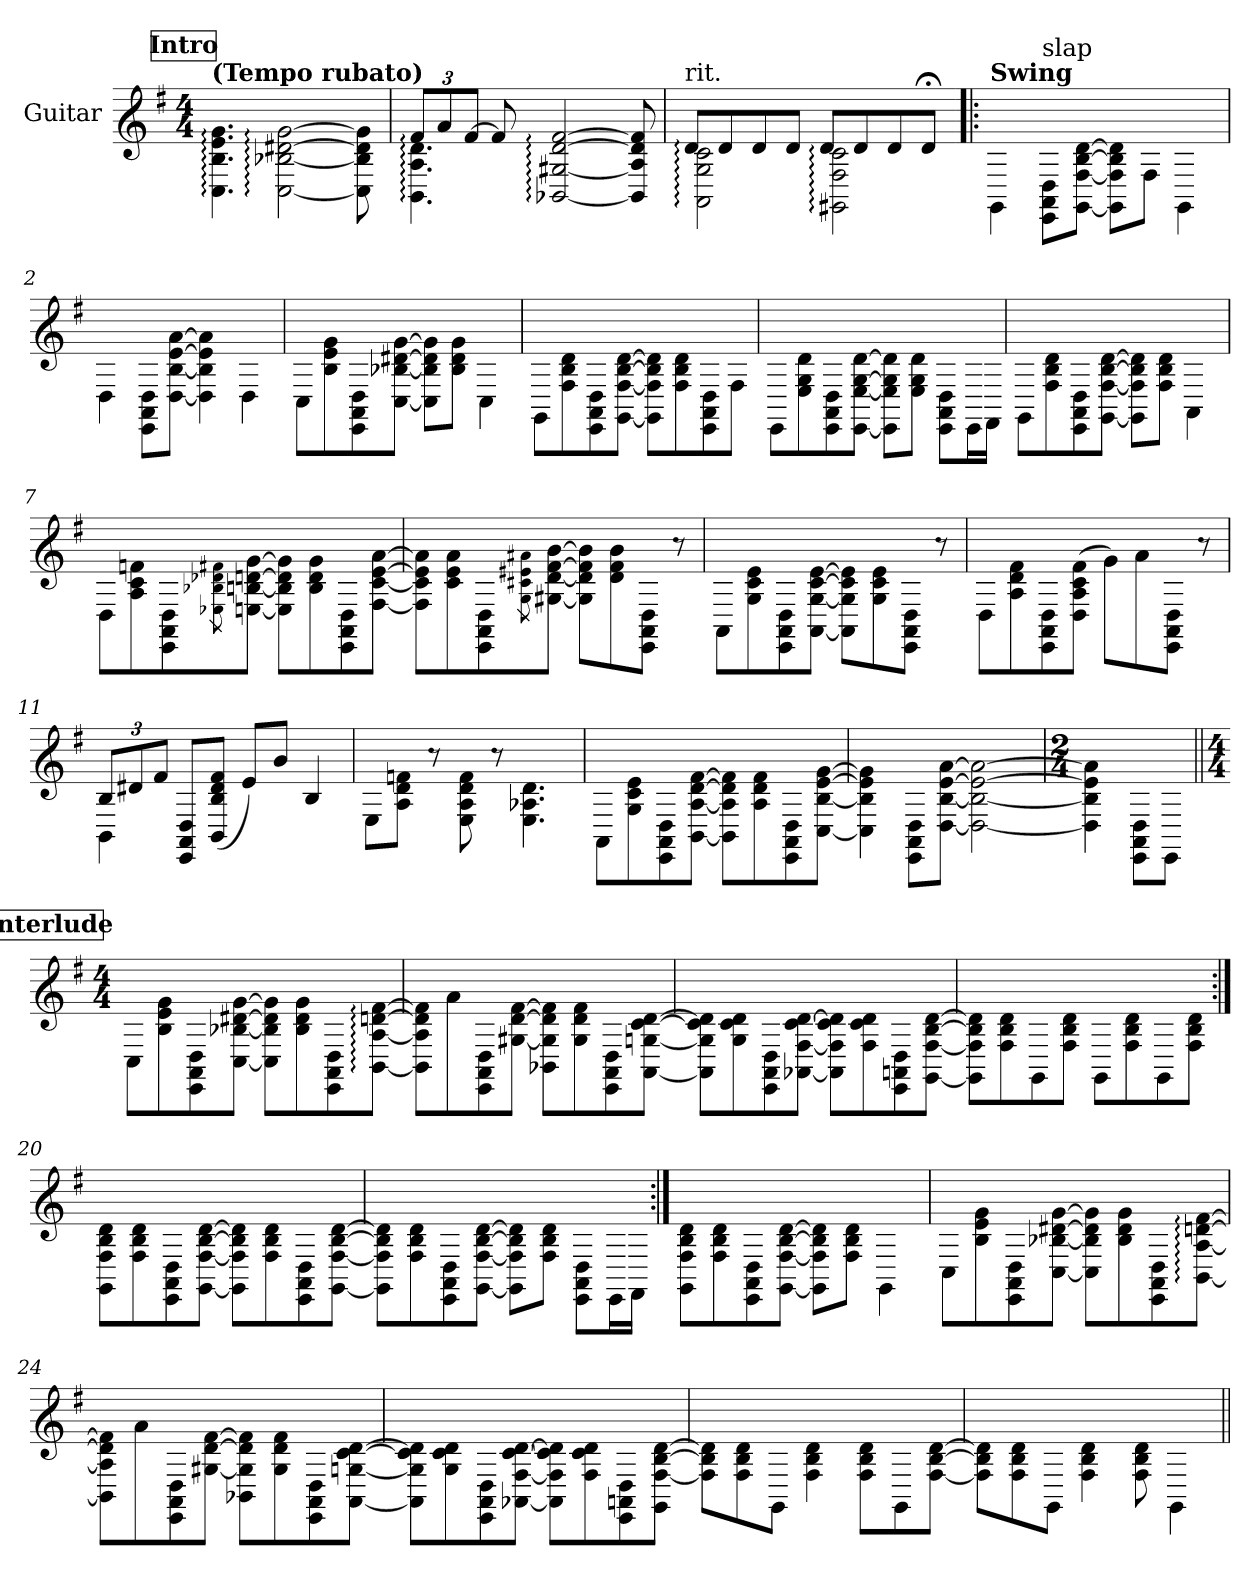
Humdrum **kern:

**kern
*part1
*staff1
*I"Guitar
*I'Guit.
*stria6
*
*k[f#]
*M4/4
*MM80
!!LO:REH:place=s1:a:B:fs=14:t=Intro
=1
!LO:TX:a:B:t=(Tempo rubato)
4.C\: 4.B\: 4.e\: 4.g\:
[2C\: [2B-\: [2d#\: [2g\:
8C\] 8B-\] 8d#\] 8g\]
=2
*Xbrackettup
*^
12f#:/L	4.BB\: 4.A\: 4.d\:
12a/	.
[12f#/J	.
8f#/]	.
[2BB-/: [2G#/: [2d/: [2f#/:	2ryy
8BB-/] 8A-/] 8d/] 8f#/]	8ryy
=3	=3
!LO:TX:a:t=rit.	!
8d:/L	2AA\: 2G\: 2c\:
8d/	.
8d/	.
8d/J	.
8d:/L	2GG#\: 2F#\: 2c\:
8d/	.
8d/	.
8d;</J	.
*v	*v
!!LO:LB:g=z
=1!|:
!!LO:REH:place=s1:a:B:fs=14:t=Verse 1,2&3
*stria6
*MM120
!LO:TX:a:B:t=Swing
4GG\
!LO:TX:a:t=slap
8EE\ 8AA\ 8D\L
[8GG\ [8F#\ [8B\ [8d\J
8GG\] 8F#\] 8B\] 8d\]L
8F#\J
4GG\
=2
4D\
8EE\ 8AA\ 8D\L
[8D\ [8B\ [8e\ [8a\J
4D\] 4B\] 4e\] 4a\]
4D\
=3
8C\L
8B\ 8e\ 8g\
8EE\ 8AA\ 8D\
[8C\ [8B-\ [8d#\ [8g\J
8C\] 8B-\] 8d#\] 8g\]L
8B-\ 8d#\ 8g\J
4C\
=4
8GG\L
8F#\ 8B\ 8d\
8EE\ 8AA\ 8D\
[8GG\ [8F#\ [8B\ [8d\J
8GG\] 8F#\] 8B\] 8d\]L
8F#\ 8B\ 8d\
8EE\ 8AA\ 8D\
8F#\J
!!LO:LB:g=z
=5
8EE\L
8E\ 8G\ 8d\
8EE\ 8AA\ 8D\
[8EE\ [8E\ [8G\ [8d\J
8EE\] 8E\] 8G\] 8d\]L
8E\ 8G\ 8d\J
8EE\ 8AA\ 8D\L
16EE\L
16FF#\JJ
=6
8GG\L
8F#\ 8B\ 8d\
8EE\ 8AA\ 8D\
[8GG\ [8F#\ [8B\ [8d\J
8GG\] 8F#\] 8B\] 8d\]L
8F#\ 8B\ 8d\J
4AA\
=7
8D\L
8A\ 8c\ 8f\
8EE\ 8AA\ 8D\
8qE-\ 8qB-\ 8qd-\ 8qf#\
[8E\ [8B\ [8d\ [8g\J
8E\] 8B\] 8d\] 8g\]L
8B\ 8d\ 8g\
8EE\ 8AA\ 8D\
[8F#\ [8c\ [8e\ [8a\J
=8
8F#\] 8c\] 8e\] 8a\]L
8c\ 8e\ 8a\
8EE\ 8AA\ 8D\
8qG\ 8qc#\ 8qe#\ 8qa#\
[8G#\ [8d\ [8f#\ [8b\J
8G#\] 8d\] 8f#\] 8b\]L
8d\ 8f#\ 8b\
8EE\ 8AA\ 8D\J
8r
!!LO:LB:g=z
=9
8AA\L
8G\ 8c\ 8e\
8EE\ 8AA\ 8D\
[8AA\ [8G\ [8c\ [8e\J
8AA\] 8G\] 8c\] 8e\]L
8G\ 8c\ 8e\
8EE\ 8AA\ 8D\J
8r
=10
8D\L
8A\ 8d\ 8f#\
8EE\ 8AA\ 8D\
(>8D\ 8A\ 8c\ 8f#\J
8g\L)
8a\
8EE\ 8AA\ 8D\J
8r
=11
*^
12B/L	4BB\
12d#/	.
12f#/J	.
8EE/ 8AA/ 8D/L	2.ryy
(>8BB/ 8B/ 8d#/ 8f#/J	.
8e/L)	.
8b/J	.
4B/	.
*v	*v
=12
8E\L
8A\ 8d\ 8f\J
8r
8E\ 8A\ 8d\ 8f\
8r
4.E\ 4.A-\ 4.d\
=13
8AA\L
8G\ 8c\ 8e\
8EE\ 8AA\ 8D\
[8BB\ [8A\ [8d\ [8f#\J
8BB\] 8A\] 8d\] 8f#\]L
8A\ 8d\ 8f#\
8EE\ 8AA\ 8D\
[8C\ [8B\ [8e\ [8g\J
!!LO:PB:g=z
=14
4C\] 4B\] 4e\] 4g\]
8EE\ 8AA\ 8D\L
[8D\ [8B\ [8e\ [8a\J
2D\_ 2B\_ 2e\_ 2a\_
=15
*M2/4
4D\] 4B\] 4e\] 4a\]
8EE\ 8AA\ 8D\L
8EE\J
!!LO:REH:place=s1:a:B:fs=14:t=Interlude
=16||
*M4/4
8C\L
8B\ 8e\ 8g\
8EE\ 8AA\ 8D\
[8C\ [8B-\ [8d#\ [8g\J
8C\] 8B-\] 8d#\] 8g\]L
8B-\ 8d#\ 8g\
8EE\ 8AA\ 8D\
[8BB\: [8A\: [8d\: [8f#\:J
=17
8BB\] 8A\] 8d\] 8f#\]L
8a\
8EE\ 8AA\ 8D\
[8G#\ [8d\ [8f#\J
8BB-\ 8G#\] 8d\] 8f#\]L
8G#\ 8d\ 8f#\
8EE\ 8AA\ 8D\
[8AA\ [8G\ [8c\ [8d\J
=18
8AA\] 8G\] 8c\] 8d\]L
8G\ 8c\ 8d\
8EE\ 8AA\ 8D\
[8AA-\ [8F#\ [8c\ [8d\J
8AA-\] 8F#\] 8c\] 8d\]L
8F#\ 8c\ 8d\
8EE\ 8AA\ 8D\
[8GG\ [8F#\ [8B\ [8d\J
!!LO:LB:g=z
=19
8GG\] 8F#\] 8B\] 8d\]L
8F#\ 8B\ 8d\
8GG\
8F#\ 8B\ 8d\J
8GG\L
8F#\ 8B\ 8d\
8GG\
8F#\ 8B\ 8d\J
=20:|!
8GG\ 8F#\ 8B\ 8d\L
8F#\ 8B\ 8d\
8EE\ 8AA\ 8D\
[8GG\ [8F#\ [8B\ [8d\J
8GG\] 8F#\] 8B\] 8d\]L
8F#\ 8B\ 8d\
8EE\ 8AA\ 8D\
[8GG\ [8F#\ [8B\ [8d\J
=21
8GG\] 8F#\] 8B\] 8d\]L
8F#\ 8B\ 8d\
8EE\ 8AA\ 8D\
[8GG\ [8F#\ [8B\ [8d\J
8GG\] 8F#\] 8B\] 8d\]L
8F#\ 8B\ 8d\J
8EE\ 8AA\ 8D\L
16EE\L
16FF#\JJ
=22:|!
8GG\ 8F#\ 8B\ 8d\L
8F#\ 8B\ 8d\
8EE\ 8AA\ 8D\
[8GG\ [8F#\ [8B\ [8d\J
8GG\] 8F#\] 8B\] 8d\]L
8F#\ 8B\ 8d\J
4GG\
!!LO:LB:g=z
=23
8C\L
8B\ 8e\ 8g\
8EE\ 8AA\ 8D\
[8C\ [8B-\ [8d#\ [8g\J
8C\] 8B-\] 8d#\] 8g\]L
8B-\ 8d#\ 8g\
8EE\ 8AA\ 8D\
[8BB\: [8A\: [8d\: [8f#\:J
=24
8BB\] 8A\] 8d\] 8f#\]L
8a\
8EE\ 8AA\ 8D\
[8G#\ [8d\ [8f#\J
8BB-\ 8G#\] 8d\] 8f#\]L
8G#\ 8d\ 8f#\
8EE\ 8AA\ 8D\
[8AA\ [8G\ [8c\ [8d\J
=25
8AA\] 8G\] 8c\] 8d\]L
8G\ 8c\ 8d\
8EE\ 8AA\ 8D\
[8AA-\ [8F#\ [8c\ [8d\J
8AA-\] 8F#\] 8c\] 8d\]L
8F#\ 8c\ 8d\
8EE\ 8AA\ 8D\
8GG\ [8F#\ [8B\ [8d\J
=26
8F#\] 8B\] 8d\]L
8F#\ 8B\ 8d\
8GG\J
4F#\ 4B\ 4d\
8F#\ 8B\ 8d\L
8GG\
[8F#\ [8B\ [8d\J
=27
8F#\] 8B\] 8d\]L
8F#\ 8B\ 8d\
8GG\J
4F#\ 4B\ 4d\
8F#\ 8B\ 8d\
4GG\
=||
*-
